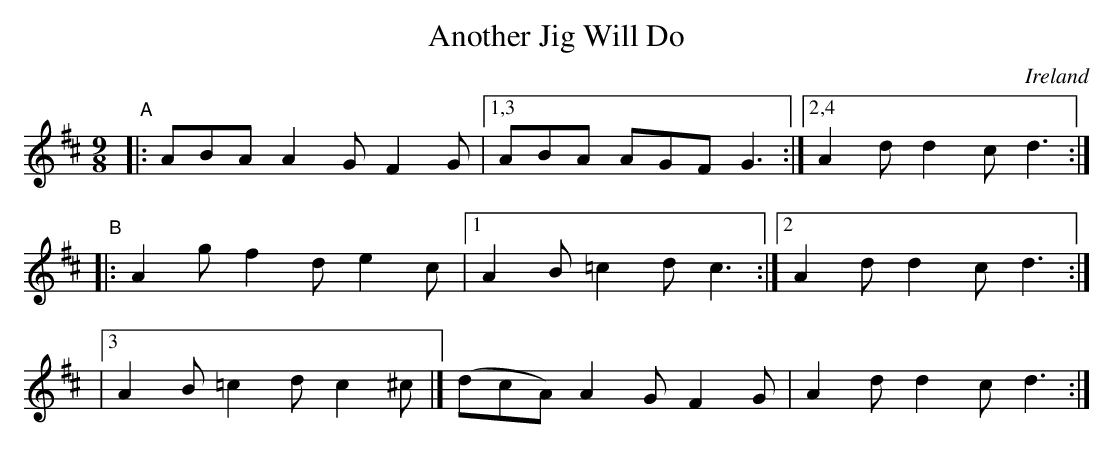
X:1
T: Another Jig Will Do
O: Ireland
M: 9/8
L: 1/8
K: D
"^A"\
|: ABA A2G F2G |[1,3 ABA AGF G3 :|[2,4 A2d d2c d3 :|
"^B"\
|: A2g f2d e2c |[1 A2B =c2d c3 :|[2 A2d  d2c d3 :|
|[3 A2B =c2d c2^c |] (dcA) A2G F2G | A2d d2c d3 :|
